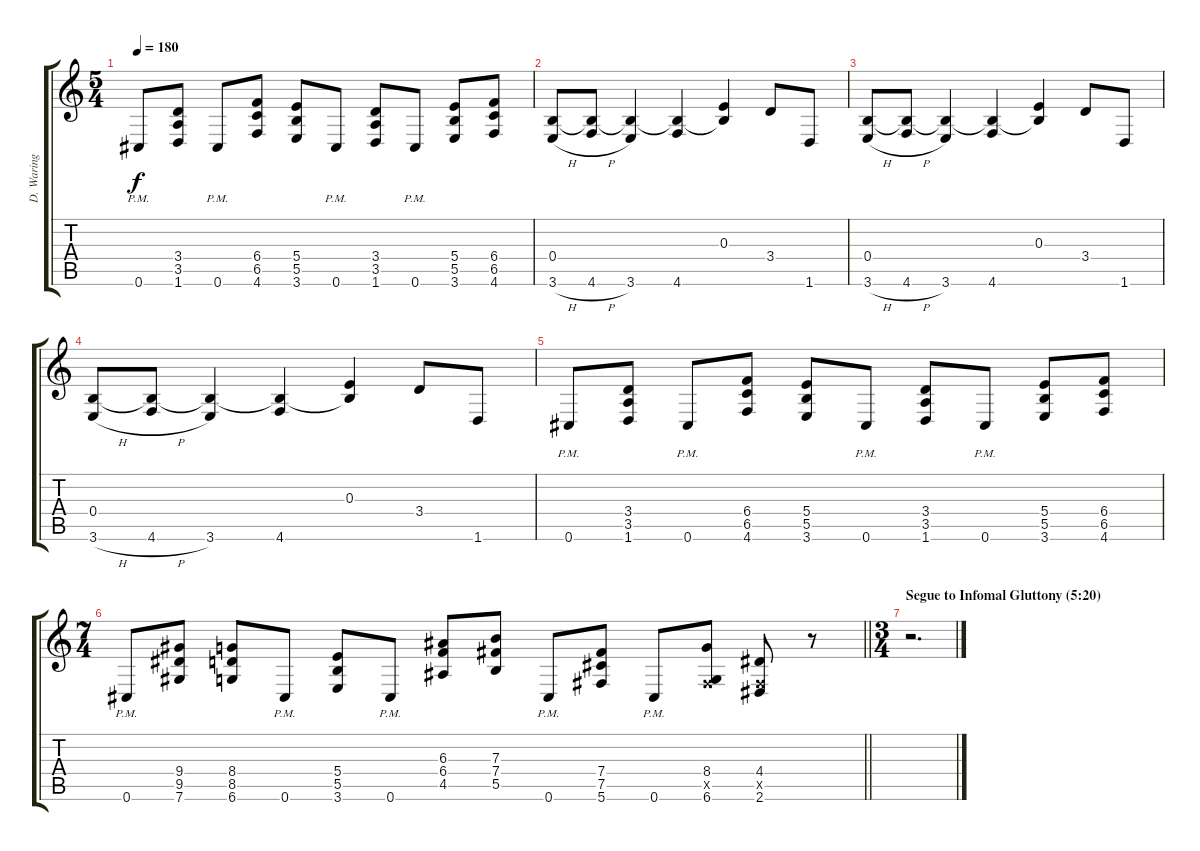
\track ("D. Waring Gtr." "D. Waring ") {instrument distortionguitar}
\staff {score tabs}
\tuning (Db4 Ab3 E3 B2 Gb2 Db2) {hide}
\ts (5 4)
\tempo 180
\clef g2
\ks c
0.6{pm}.8{dy f} (3.4 3.5 1.6).8 0.6{pm}.8 (6.4 6.5 4.6).8 (5.4 5.5 3.6).8 0.6{pm}.8 (3.4 3.5 1.6).8 0.6{pm}.8 (5.4 5.5 3.6).8 (6.4 6.5 4.6).8 |
(0.4 3.6{h}).8 (0.4{t} 4.6{h}).8 (0.4{t} 3.6).4 (0.4{t} 4.6).4 (0.3 0.4{t}).4 3.4.8 1.6.8 |
(0.4 3.6{h}).8 (0.4{t} 4.6{h}).8 (0.4{t} 3.6).4 (0.4{t} 4.6).4 (0.3 0.4{t}).4 3.4.8 1.6.8 |
(0.4 3.6{h}).8 (0.4{t} 4.6{h}).8 (0.4{t} 3.6).4 (0.4{t} 4.6).4 (0.3 0.4{t}).4 3.4.8 1.6.8 |
0.6{pm}.8 (3.4 3.5 1.6).8 0.6{pm}.8 (6.4 6.5 4.6).8 (5.4 5.5 3.6).8 0.6{pm}.8 (3.4 3.5 1.6).8 0.6{pm}.8 (5.4 5.5 3.6).8 (6.4 6.5 4.6).8 |
\ts (7 4)
\barLineRight lightlight
0.6{pm}.8 (9.4 9.5 7.6).8 (8.4 8.5 6.6).8 0.6{pm}.8 (5.4 5.5 3.6).8 0.6{pm}.8 (6.3 6.4 4.5).8 (7.3 7.4 5.5).8 0.6{pm}.8 (7.4 7.5 5.6).8 0.6{pm}.8 (8.4 0.5{x} 6.6).8 (4.4 0.5{x} 2.6).8 r.8 |
\ts (3 4)
\section ("" "Segue to Infomal Gluttony (5:20)")
r.2{d}
